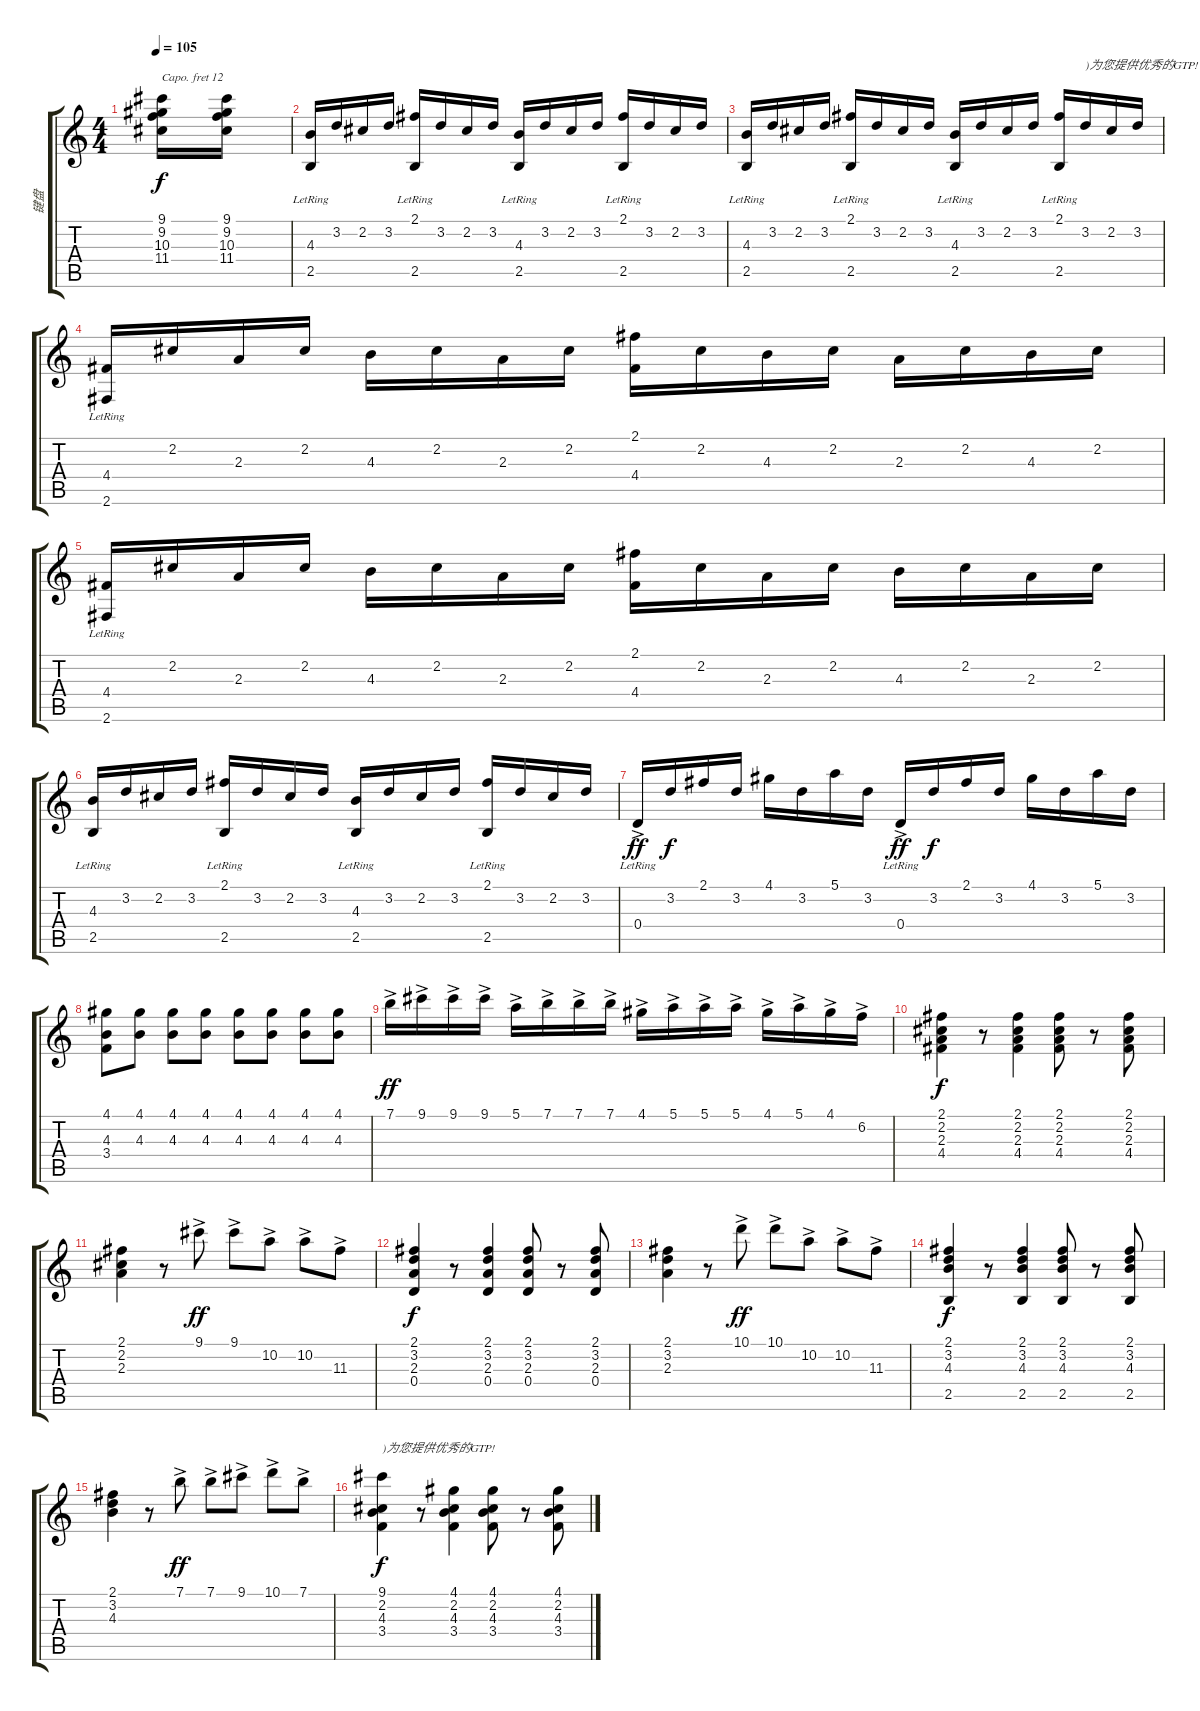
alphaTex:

\track ("键盘" "键盘") {instrument brightacousticpiano}
\staff {score tabs}
\capo 12
\tuning (E4 B3 G3 D3 A2 E2) {hide}
\ts (4 4)
\tempo 105
\clef g2
\ks c
(9.1 9.2 10.3 11.4).16{dy f} (9.1 9.2 10.3 11.4).16 |
(4.3 2.5{lr}).16{volume 13} 3.2.16 2.2.16 3.2.16 (2.1 2.5{lr}).16 3.2.16 2.2.16 3.2.16 (4.3 2.5{lr}).16 3.2.16 2.2.16 3.2.16 (2.1 2.5{lr}).16 3.2.16 2.2.16 3.2.16 |
(4.3 2.5{lr}).16 3.2.16 2.2.16 3.2.16 (2.1 2.5{lr}).16 3.2.16 2.2.16 3.2.16 (4.3 2.5{lr}).16 3.2.16 2.2.16 3.2.16 (2.1 2.5{lr}).16 3.2.16{txt ")为您提供优秀的GTP!"} 2.2.16 3.2.16 |
(4.4 2.6{lr}).16 2.2.16 2.3.16 2.2.16 4.3.16 2.2.16 2.3.16 2.2.16 (2.1 4.4).16 2.2.16 4.3.16 2.2.16 2.3.16 2.2.16 4.3.16 2.2.16 |
(4.4 2.6{lr}).16 2.2.16 2.3.16 2.2.16 4.3.16 2.2.16 2.3.16 2.2.16 (2.1 4.4).16 2.2.16 2.3.16 2.2.16 4.3.16 2.2.16 2.3.16 2.2.16 |
(4.3 2.5{lr}).16 3.2.16 2.2.16 3.2.16 (2.1 2.5{lr}).16 3.2.16 2.2.16 3.2.16 (4.3 2.5{lr}).16 3.2.16 2.2.16 3.2.16 (2.1 2.5{lr}).16 3.2.16 2.2.16 3.2.16 |
0.4{ac lr}.16{dy ff} 3.2.16{dy f} 2.1.16 3.2.16 4.1.16 3.2.16 5.1.16 3.2.16 0.4{ac lr}.16{dy ff} 3.2.16{dy f} 2.1.16 3.2.16 4.1.16 3.2.16 5.1.16 3.2.16 |
(4.1 4.3 3.4).8 (4.1 4.3).8 (4.1 4.3).8 (4.1 4.3).8 (4.1 4.3).8 (4.1 4.3).8 (4.1 4.3).8 (4.1 4.3).8 |
7.1{ac}.16{dy ff} 9.1{ac}.16 9.1{ac}.16 9.1{ac}.16 5.1{ac}.16 7.1{ac}.16 7.1{ac}.16 7.1{ac}.16 4.1{ac}.16 5.1{ac}.16 5.1{ac}.16 5.1{ac}.16 4.1{ac}.16 5.1{ac}.16 4.1{ac}.16 6.2{ac}.16 |
(2.1 2.2 2.3 4.4).4{dy f} r.8 (2.1 2.2 2.3 4.4).4 (2.1 2.2 2.3 4.4).8 r.8 (2.1 2.2 2.3 4.4).8 |
(2.1 2.2 2.3).4 r.8 9.1{ac}.8{dy ff} 9.1{ac}.8 10.2{ac}.8 10.2{ac}.8 11.3{ac}.8 |
(2.1 3.2 2.3 0.4).4{dy f} r.8 (2.1 3.2 2.3 0.4).4 (2.1 3.2 2.3 0.4).8 r.8 (2.1 3.2 2.3 0.4).8 |
(2.1 3.2 2.3).4 r.8 10.1{ac}.8{dy ff} 10.1{ac}.8 10.2{ac}.8 10.2{ac}.8 11.3{ac}.8 |
(2.1 3.2 4.3 2.5).4{dy f} r.8 (2.1 3.2 4.3 2.5).4 (2.1 3.2 4.3 2.5).8 r.8 (2.1 3.2 4.3 2.5).8 |
(2.1 3.2 4.3).4 r.8 7.1{ac}.8{dy ff} 7.1{ac}.8 9.1{ac}.8 10.1{ac}.8 7.1{ac}.8 |
(9.1 2.2 4.3 3.4).4{txt ")为您提供优秀的GTP!" dy f} r.8 (4.1 2.2 4.3 3.4).4 (4.1 2.2 4.3 3.4).8 r.8 (4.1 2.2 4.3 3.4).8
